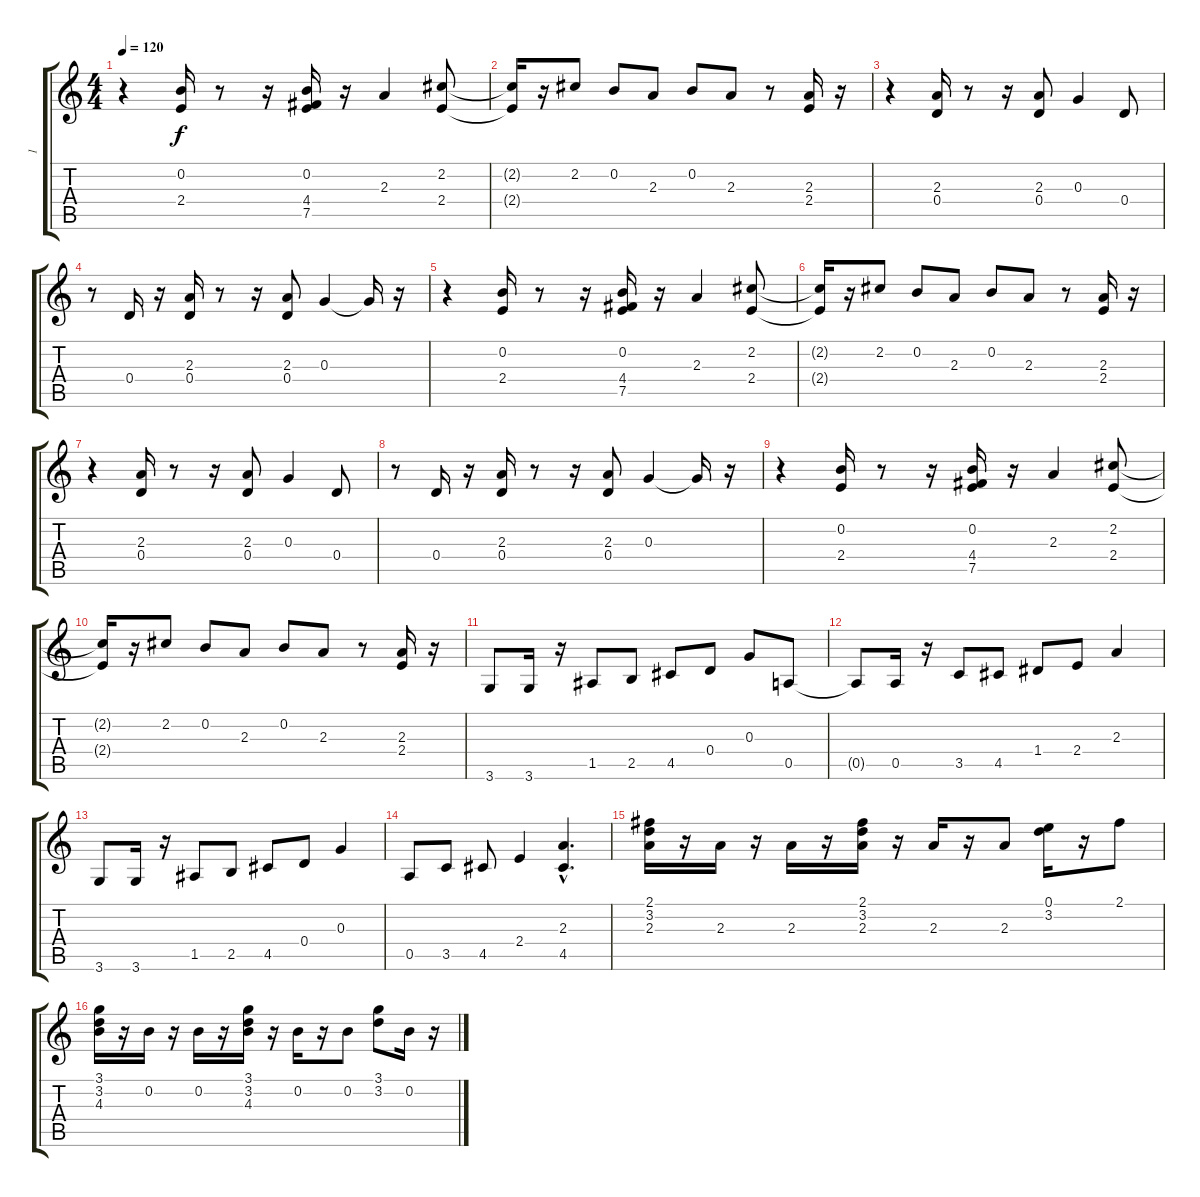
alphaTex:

\track ("1" "1") {instrument overdrivenguitar}
\staff {score tabs}
\tuning (E4 B3 G3 D3 A2 E2) {hide}
\ts (4 4)
\tempo 120
\clef g2
\ks c
r.4{dy f} (0.2 2.4).16 r.8 r.16 (0.2 4.4 7.5).16 r.16 2.3.4 (2.2 2.4).8 |
(2.2{t} 2.4{t}).16 r.16 2.2.8 0.2.8 2.3.8 0.2.8 2.3.8 r.8 (2.3 2.4).16 r.16 |
r.4 (2.3 0.4).16 r.8 r.16 (2.3 0.4).8 0.3.4 0.4.8 |
r.8 0.4.16 r.16 (2.3 0.4).16 r.8 r.16 (2.3 0.4).8 0.3.4 0.3{t}.16 r.16 |
r.4 (0.2 2.4).16 r.8 r.16 (0.2 4.4 7.5).16 r.16 2.3.4 (2.2 2.4).8 |
(2.2{t} 2.4{t}).16 r.16 2.2.8 0.2.8 2.3.8 0.2.8 2.3.8 r.8 (2.3 2.4).16 r.16 |
r.4 (2.3 0.4).16 r.8 r.16 (2.3 0.4).8 0.3.4 0.4.8 |
r.8 0.4.16 r.16 (2.3 0.4).16 r.8 r.16 (2.3 0.4).8 0.3.4 0.3{t}.16 r.16 |
r.4 (0.2 2.4).16 r.8 r.16 (0.2 4.4 7.5).16 r.16 2.3.4 (2.2 2.4).8 |
(2.2{t} 2.4{t}).16 r.16 2.2.8 0.2.8 2.3.8 0.2.8 2.3.8 r.8 (2.3 2.4).16 r.16 |
3.6.8 3.6.16 r.16 1.5.8 2.5.8 4.5.8 0.4.8 0.3.8 0.5.8 |
0.5{t}.8 0.5.16 r.16 3.5.8 4.5.8 1.4.8 2.4.8 2.3.4 |
3.6.8 3.6.16 r.16 1.5.8 2.5.8 4.5.8 0.4.8 0.3.4 |
0.5.8 3.5.8 4.5.8 2.4.4 (2.3{hac} 4.5{hac}).4{d} |
(2.1 3.2 2.3).16 r.16 2.3.16 r.16 2.3.16 r.16 (2.1 3.2 2.3).16 r.16 2.3.16 r.16 2.3.8 (0.1 3.2).16 r.16 2.1.8 |
(3.1 3.2 4.3).16 r.16 0.2.16 r.16 0.2.16 r.16 (3.1 3.2 4.3).16 r.16 0.2.16 r.16 0.2.8 (3.1 3.2).8 0.2.16 r.16
